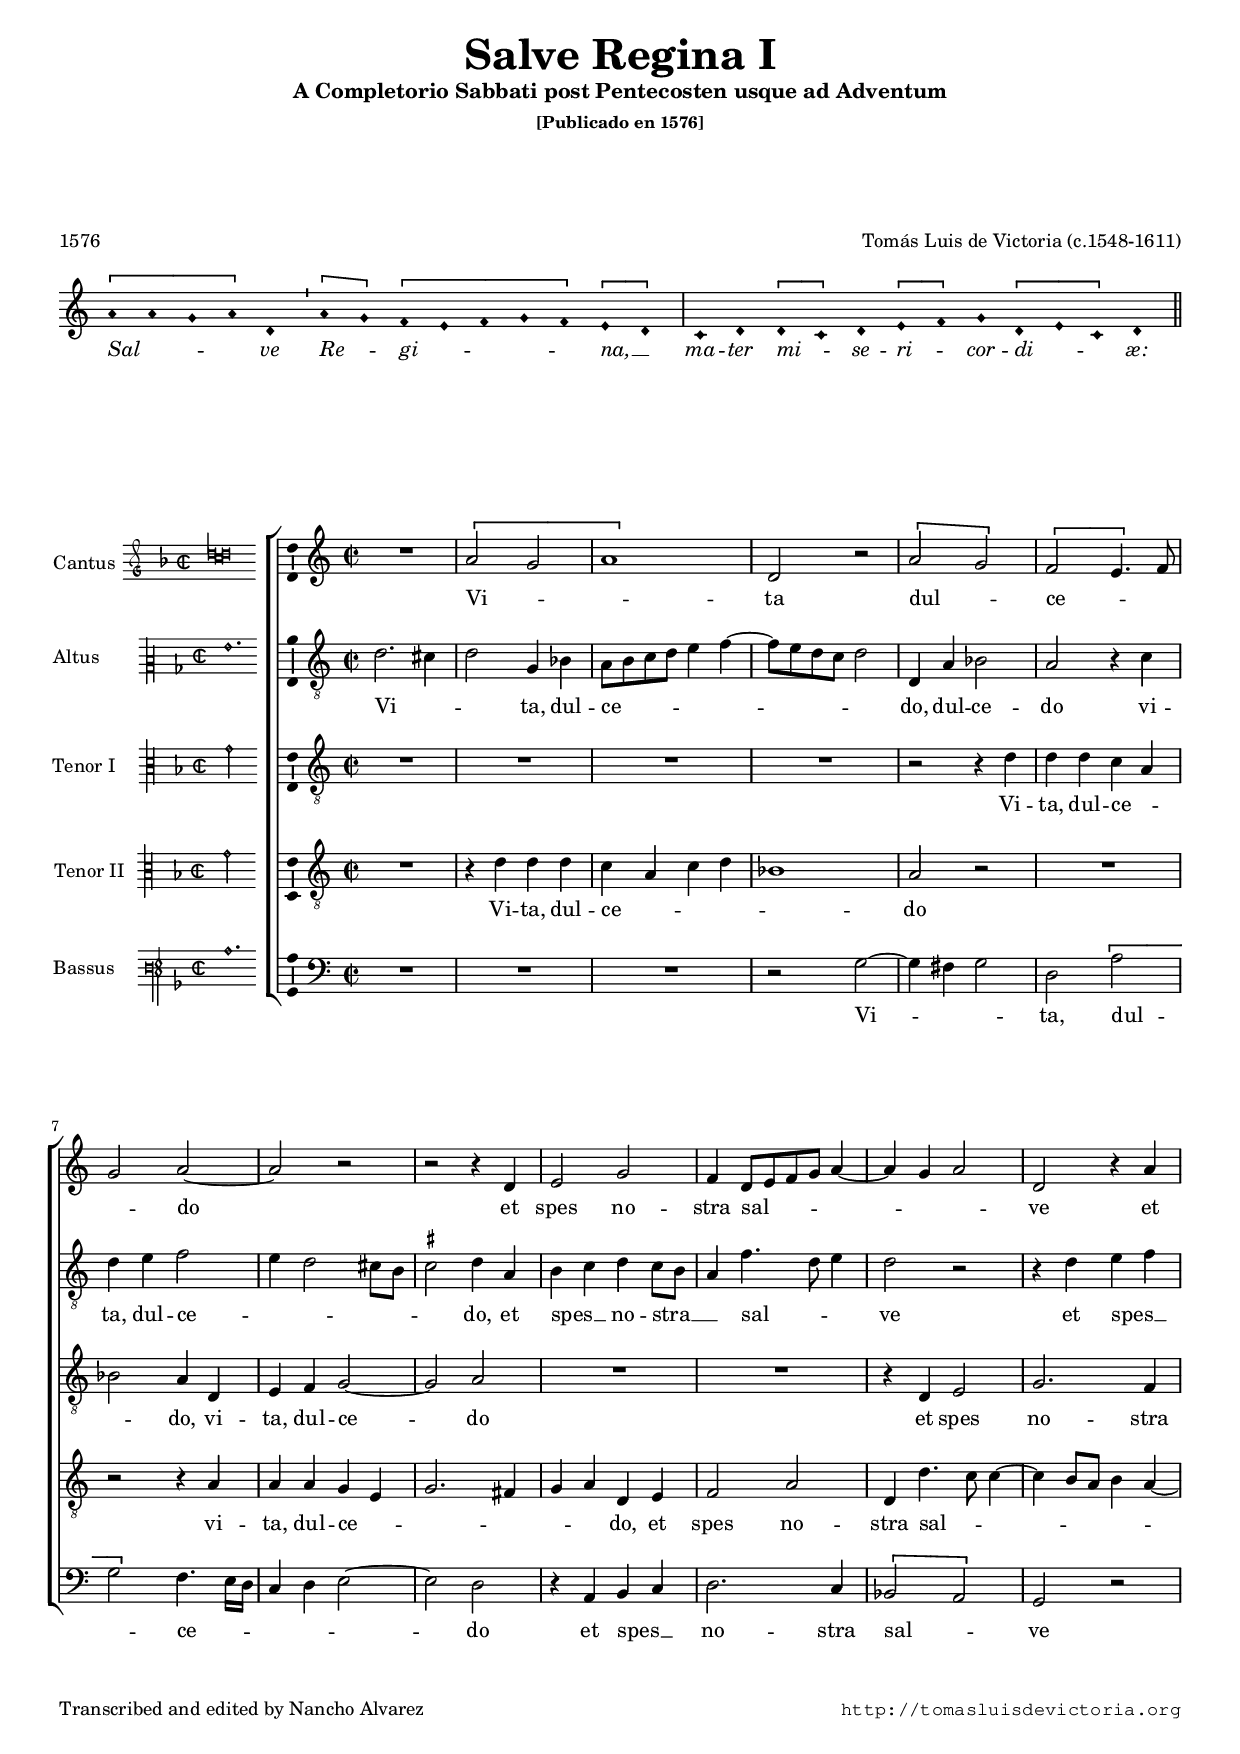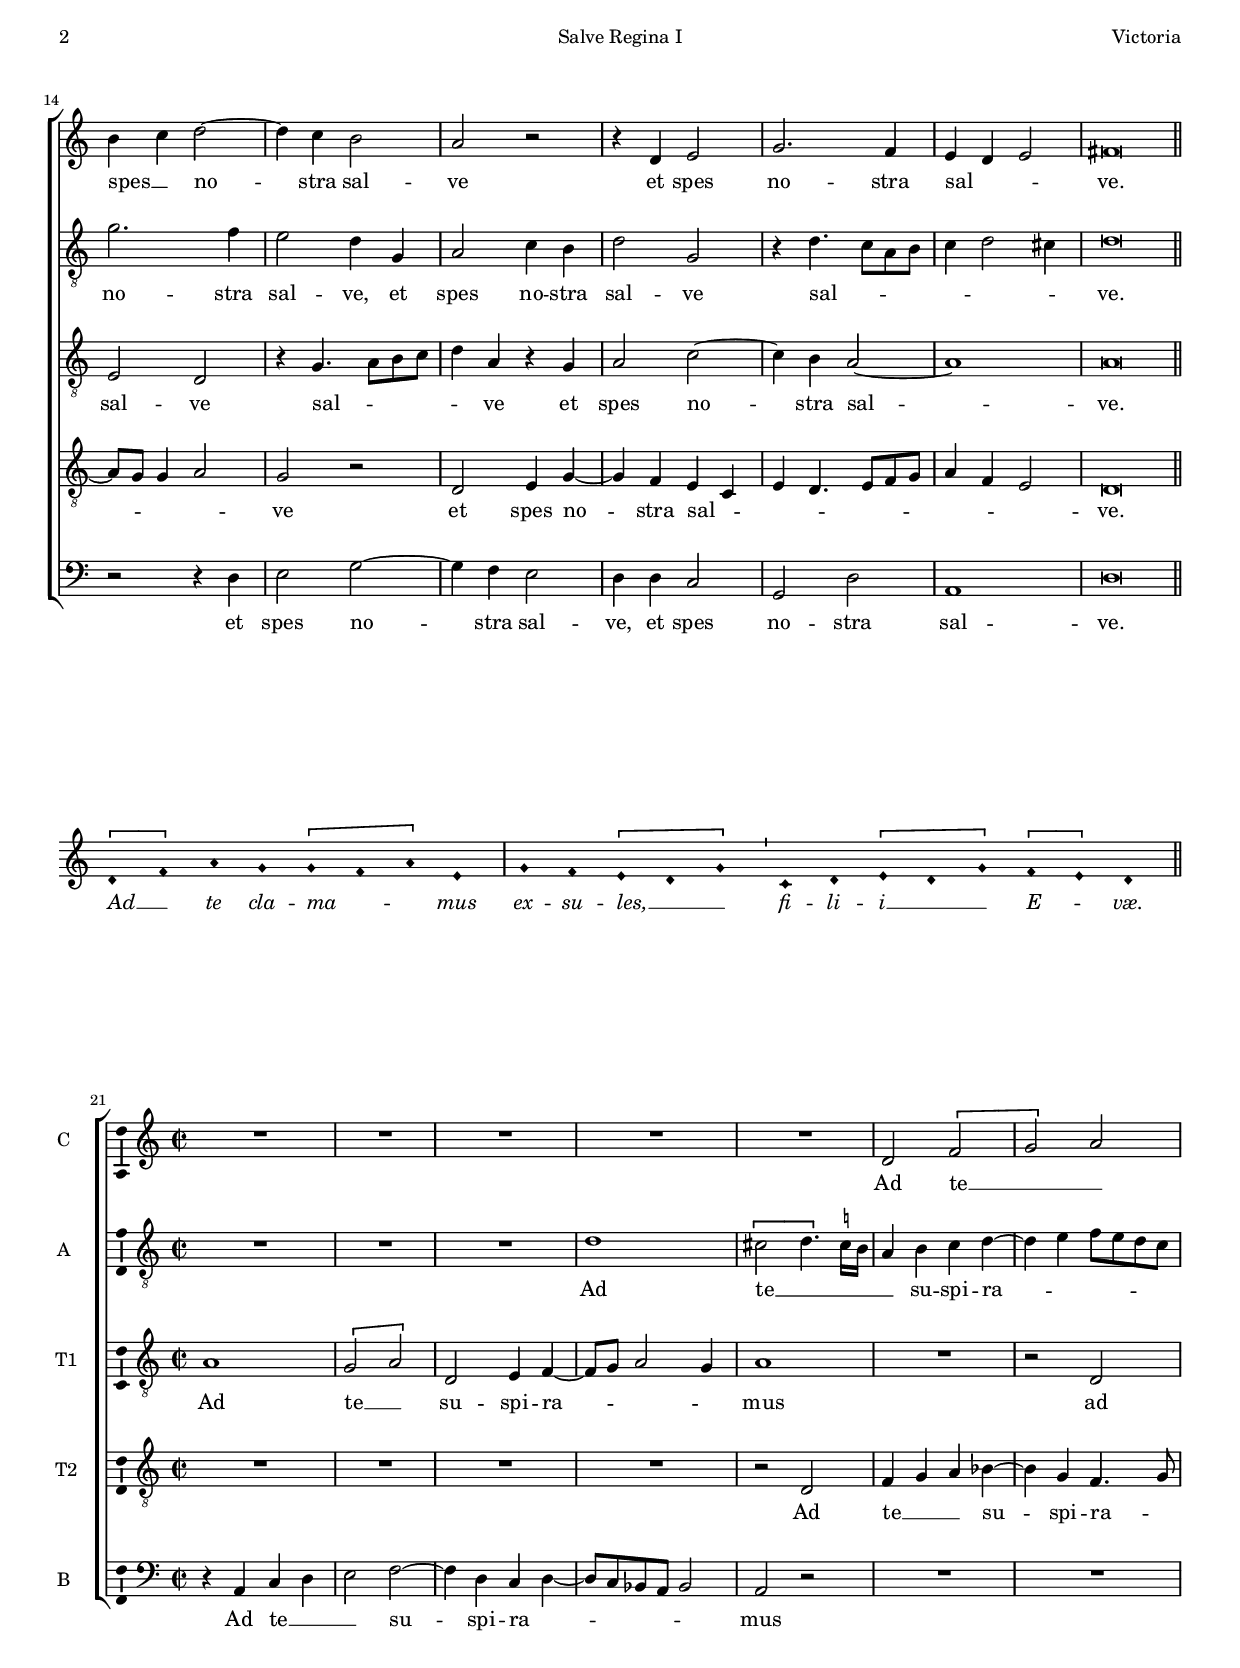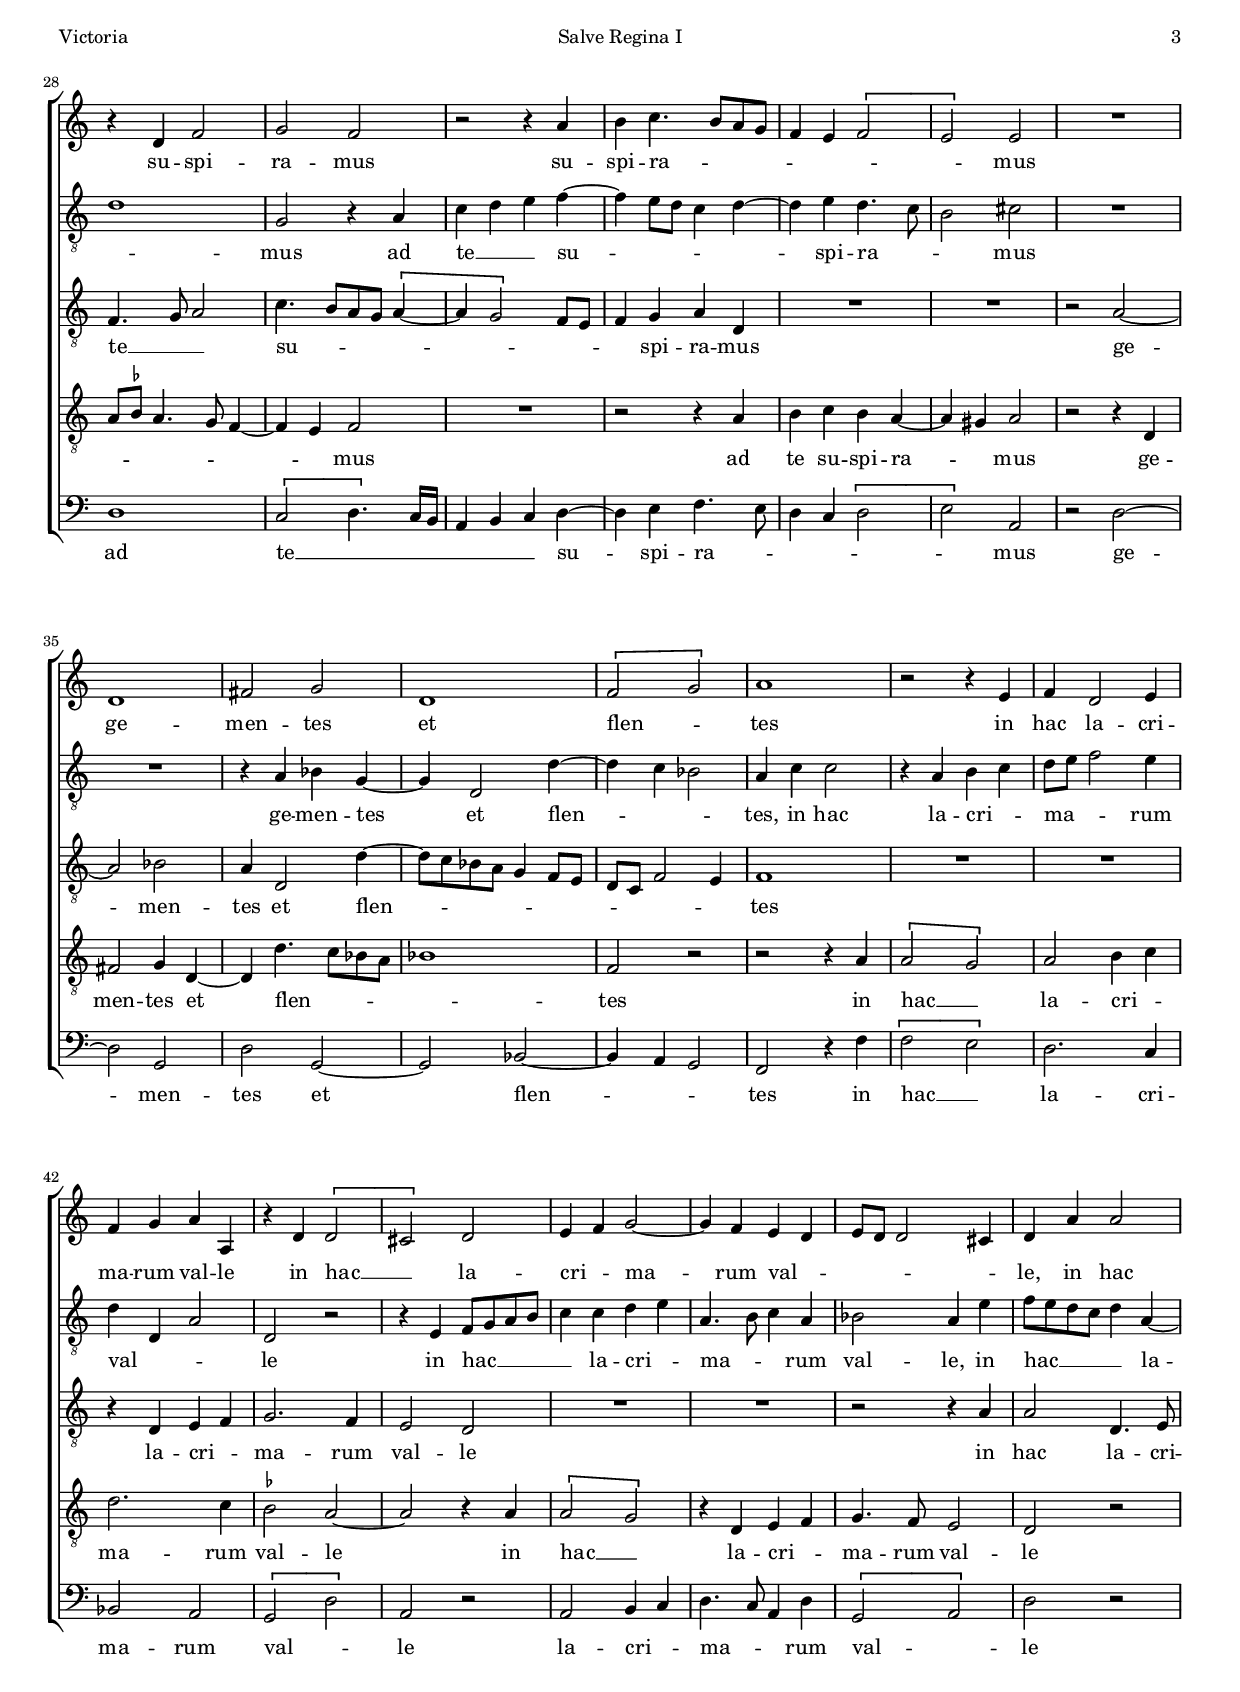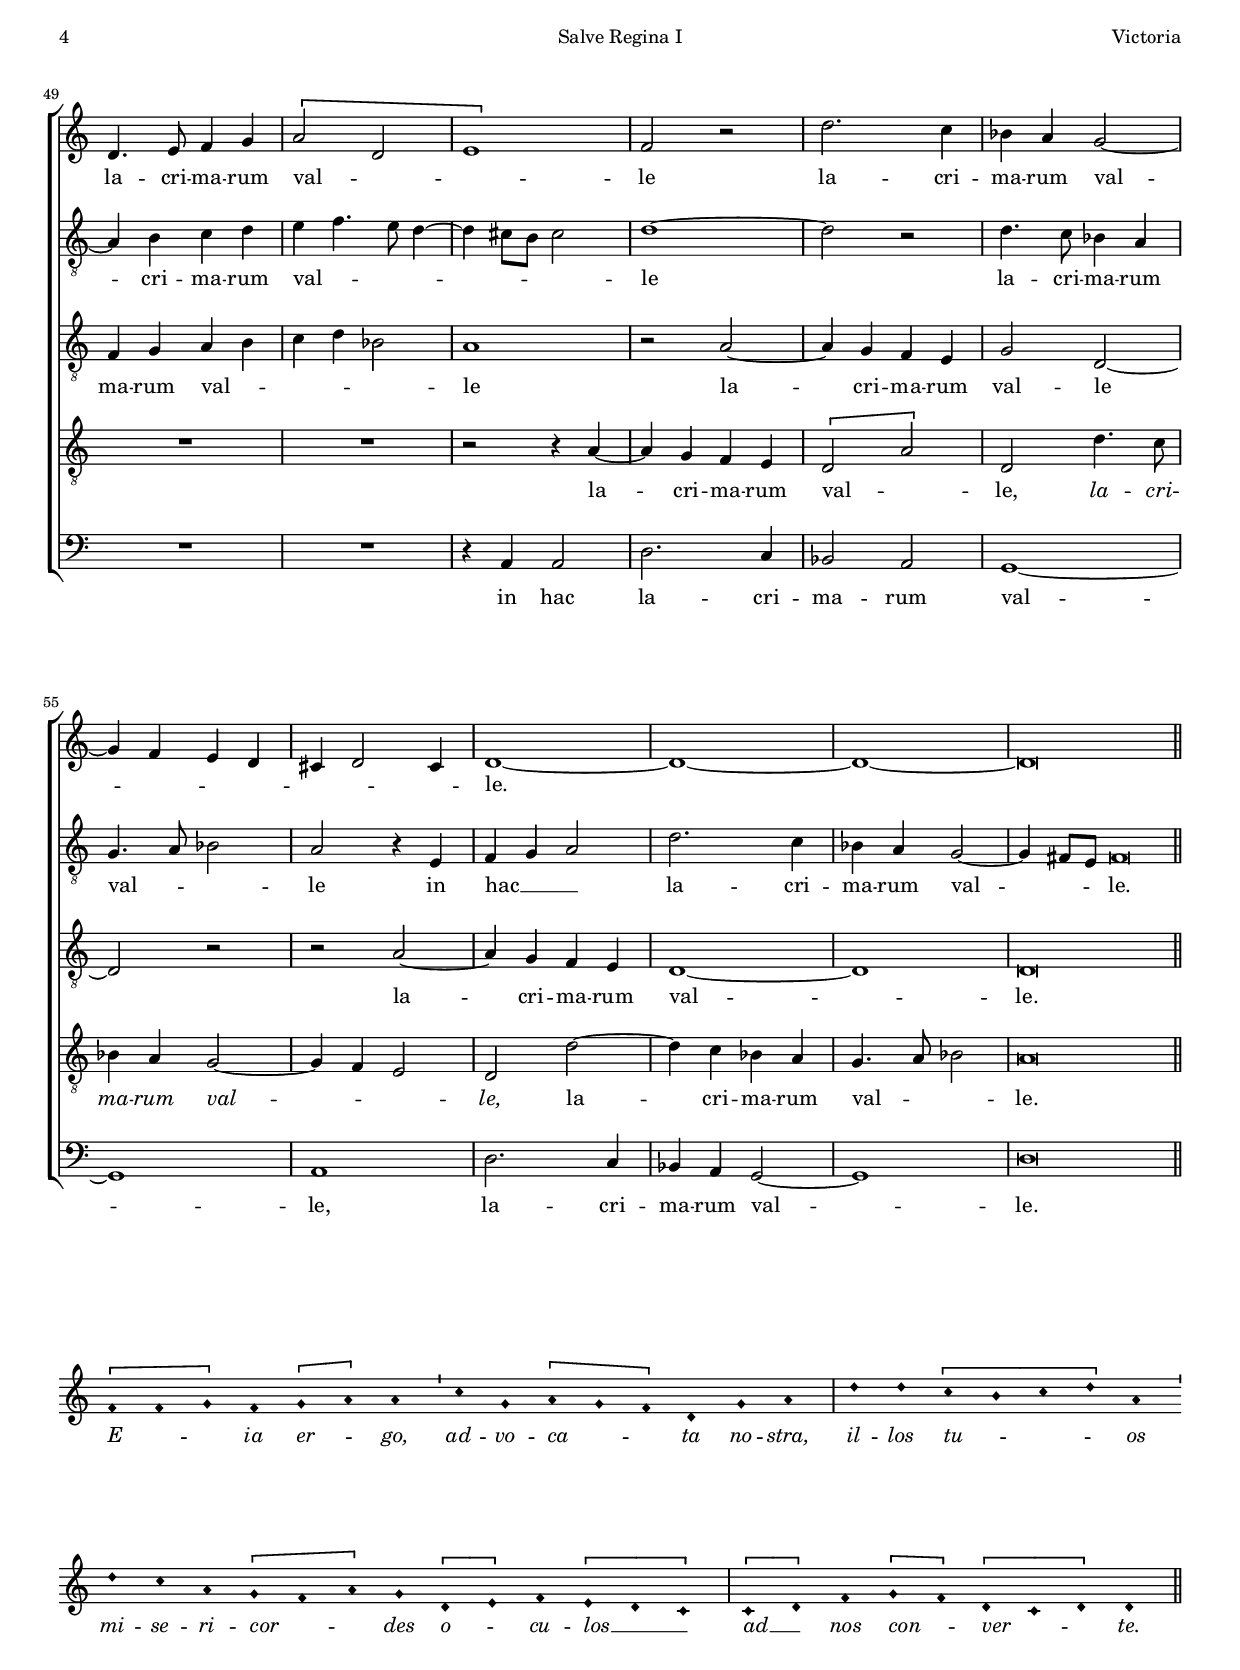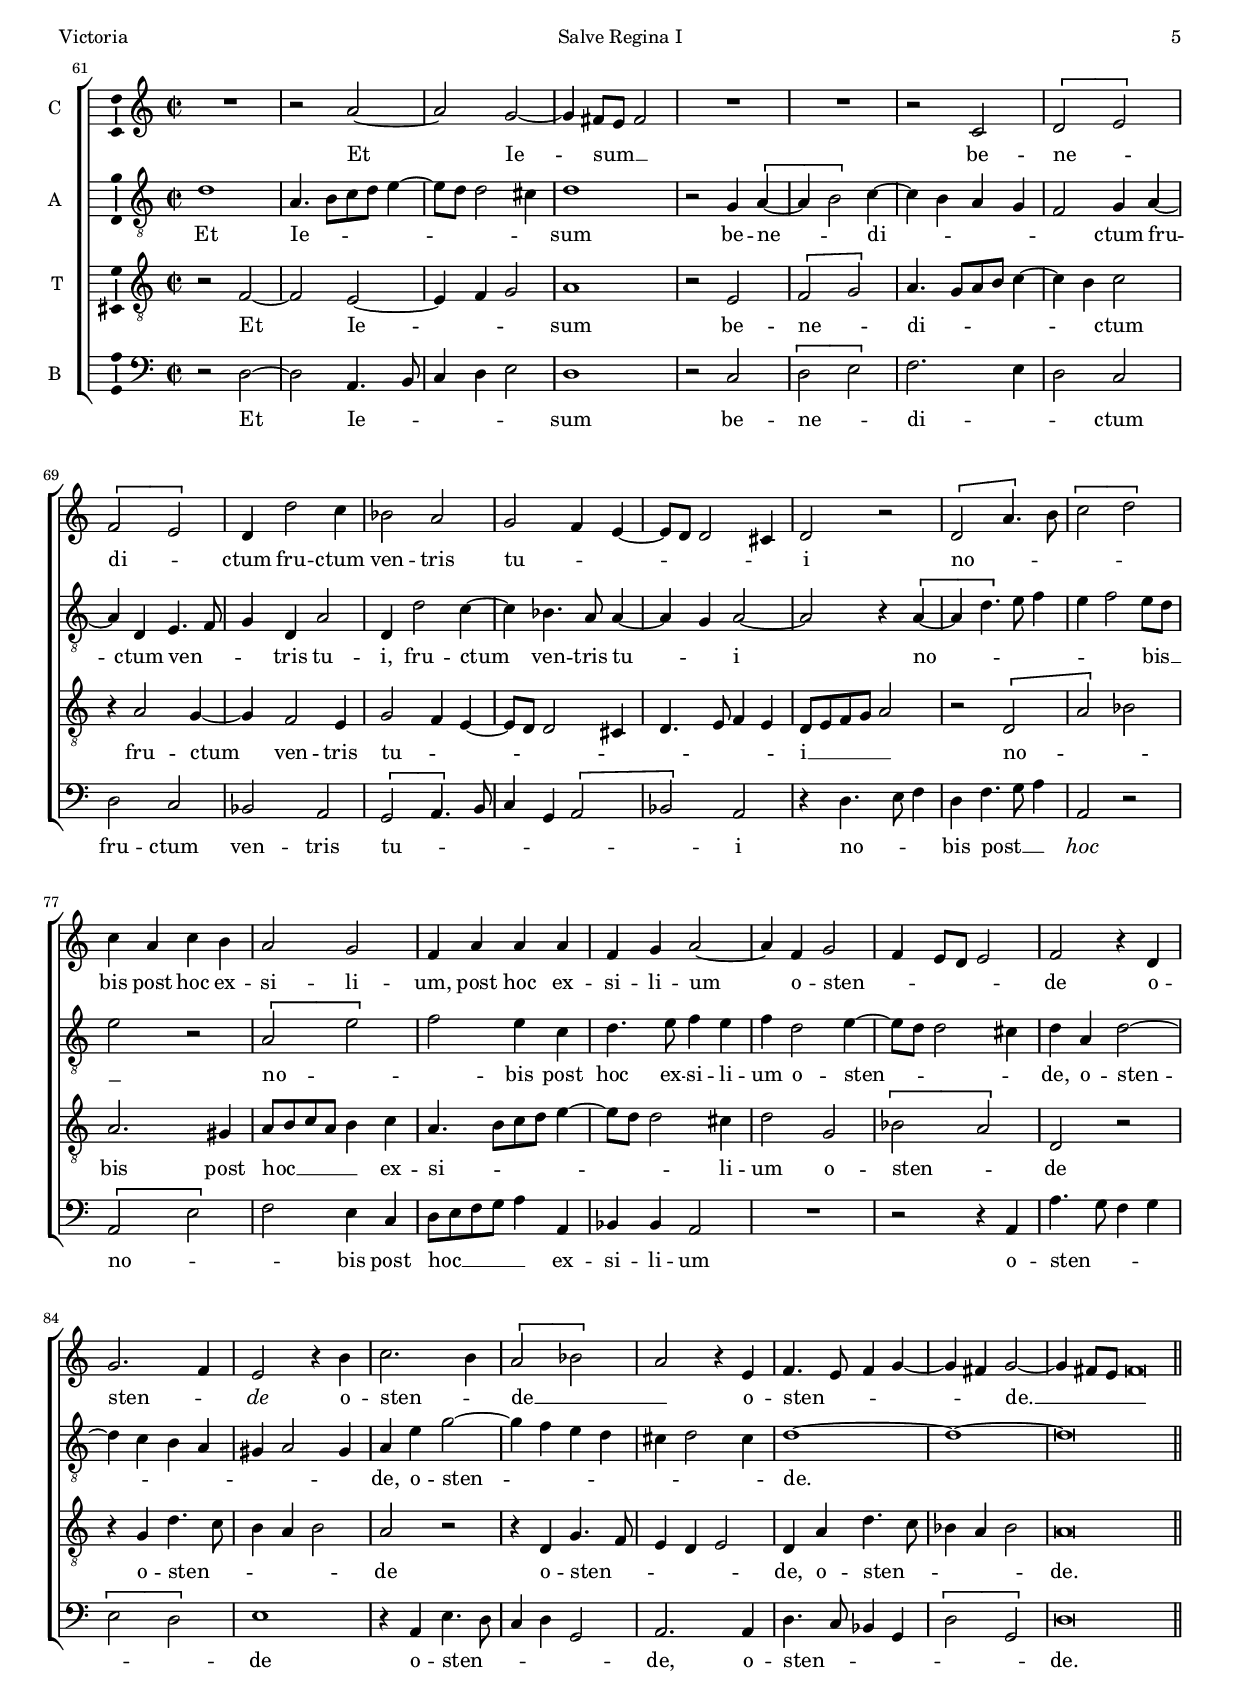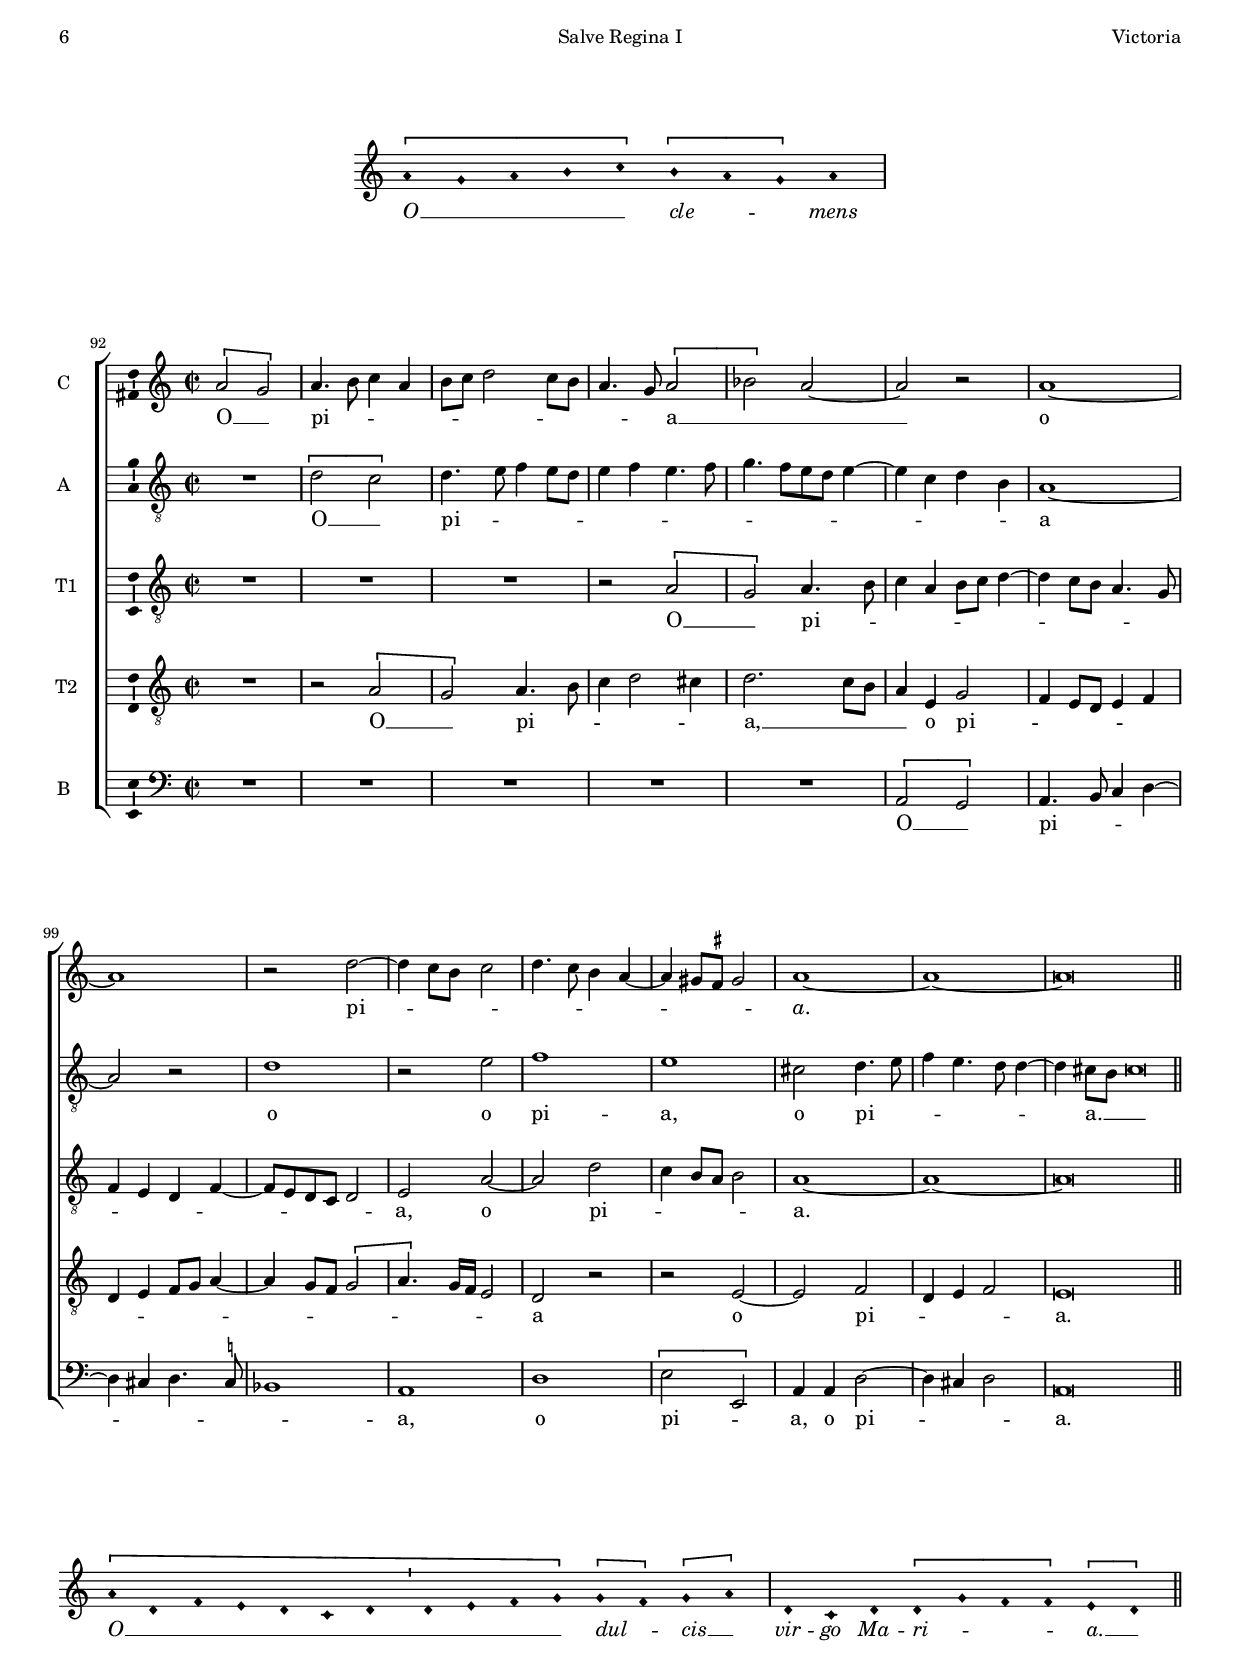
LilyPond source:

\version "2.18.0"

#(set-default-paper-size "a4")
#(set-global-staff-size 16.3)
#(ly:set-option 'point-and-click #f)
%mobile -s15.0 -i3.2 -ball

italicas=\override LyricText.font-shape = #'italic
rectas=\override LyricText.font-shape = #'upright
ss=\once \set suggestAccidentals = ##t
incipitwidth = 20
mtempo={\tempo 4 = 100}
mtempob={\tempo 4 = 50}

htitle="Salve Regina I"
hcomposer="Victoria"

\header {
	title=\markup{\fontsize #3 "Salve Regina I"}
	subtitle="A Completorio Sabbati post Pentecosten usque ad Adventum"
	subsubtitle=\markup{\column{"[Publicado en 1576]" " " " " " " " "  }}
	composer="Tomás Luis de Victoria (c.1548-1611)"
        pdfauthor=\composer
	%opus="(-)"
	poet=\markup{"1576"}
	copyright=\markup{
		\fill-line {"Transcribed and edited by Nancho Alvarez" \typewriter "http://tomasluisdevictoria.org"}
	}
%	tagline=""
}

% los gregorianos son editoriales, no aparecen en 1576
% los he tomado del liber usualis

\score {\transpose c c {
<<
         \new Voice = "canto" {
                 \override Staff.TimeSignature.stencil = #'()
                 \override Stem.transparent = ##t
                 \set Score.timing = ##f
                 \override NoteHead.style = #'neomensural         
                 \clef "G" 
                 \key a \minor
                 %s4*0^\markup{"Plain chant taken from" \italic "liber usualis"}
                        \[a'4 a' g' a'\] d' \bar "'" % a' a' g' a' d'
                        \[a' g'\] \[f' e' f' g' f'\] \[e' d'\] \bar "|"
                        c' d' \[d' c'\] d' \[e' f'\] g' \[d' e' c'\] d' \bar "||"
         }
         \new Lyrics \lyricsto "canto"{ 
           
           \italicas Sal -- _ _ _ ve 
           Re -- _ gi -- _ _ _ _ na, __ _ ma -- ter mi -- _ se -- ri -- _ cor -- di -- _ _ æ: 
         }
>>
        }%transpose

\layout {
        \override LigatureBracket.padding = #1
        %line-width=11.8\cm 
        indent=0\cm
        ragged-right = ##f
}
}

%tablet \pageBreak


global={\key c \major \time 2/2  \skip 1*20 \bar "||"
}

cantus={
	R1*4/4 |
	\[a'2 g' |
	a'1\] |
	d'2 r |
%5
	\[a' g'\] |
	\[f' e'4.\] f'8 |
	g'2 a' ~ |
	a' r |
	r r4 d' |
%10
	e'2 g' |
	f'4  d'8[ e' f' g'] a'4 ~ |
	a' g' a'2 |
	d' r4 a' |
	b' c'' d''2 ~ |
%15
	d''4 c'' b'2 |
	a' r |
	r4 d' e'2 |
	g'2. f'4 |
	e' d' e'2 |
%20
	fis'\breve*1/2 | 
}


altus={
	d'2. cis'4 |
	d'2 g4 bes |
	a8 b c' d' e'4 f' ~ |
	f'8 e' d' c' d'2 |
%5
	d4 a bes2 |
	a r4 c' |
	d' e' f'2 |
	e'4 d'2 cis'8 b |
	\ss cis'2 d'4 a |
%10
	b c' d' c'8 b |
	a4 f'4. d'8 e'4 |
	d'2 r |
	r4 d' e' f' |
	g'2. f'4 |
%15
	e'2 d'4 g |
	a2 c'4 b |
	d'2 g |
	r4 d'4. c'8 a b |
	c'4 d'2 cis'4 |
%20
	d'\breve*1/2 |
}

 
tenor={
	R1*4/4 |
	R1*4/4 |
	R1*4/4 |
	R1*4/4 |
%5
	r2 r4 d' |
	d' d' c' a |
	bes2 a4 d |
	e f g2 ~ |
	g a |
%10
	R1*4/4 |
	R1*4/4 |
	r4 d e2 |
	g2. f4 |
	e2 d |
%15
	r4 g4. a8 b c' |
	d'4 a r g |
	a2 c' ~ |
	c'4 b a2 ~ |
	a1 |
%20
	a\breve*1/2 |
}

 
tenordos={
	R1*4/4 |
	r4 d' d' d' |
	c' a c' d' |
	bes1 |
%5
	a2 r |
	R1*4/4 |
	r2 r4 a |
	a a g e |
	g2. fis4 |
%10
	g a d e |
	f2 a |
	d4 d'4. c'8 c'4 ~ |
	c' b8 a b4 a ~ |
	a8 g g4 a2 |
%15
	g r |
	d e4 g ~ |
	g f e c |
	e d4. e8 f g |
	a4 f e2 |
%20
	d\breve*1/2 |
}


bassus={
	R1*4/4 |
	R1*4/4 |
	R1*4/4 |
	r2 g ~ |
%5
	g4 fis g2 |
	d \[a |
	g\] f4. e16 d |
	c4 d e2 ~ |
	e d |
%10
	r4 a, b, c |
	d2. c4 |
	\[bes,2 a,\] |
	g, r |
	r r4 d |
%15
	e2 g ~ |
	g4 f e2 |
	d4 d c2 |
	g, d |
	a,1 |
%20
	d\breve*1/2 |
}


textocantus=\lyricmode{
Vi -- _ _ ta
dul -- _ ce -- _ _ _ do _
et spes no -- stra
sal -- _ _ _ _ _ _ _ ve
et spes __ _ no -- _ stra
sal -- ve
et spes no -- stra
sal -- _ _ ve.
}

textoaltus=\lyricmode{
Vi -- _ _ ta,
dul -- ce -- _ _ _ _ _ _ _ _ _ _ do,
dul -- ce -- do
vi -- ta,
dul -- ce -- _ _ _ _ _ do,
et spes __ _ no -- stra __ _ _ 
sal -- _ _ ve
et spes __ _ no -- stra
sal -- ve,
et spes no -- stra
sal -- ve
sal -- _ _ _ _ _ _ ve.
}


textotenor=\lyricmode{
Vi -- ta,
dul -- ce -- _ _ do,
vi -- ta,
dul -- ce -- _ do
et spes no -- stra
sal -- ve
sal -- _ _ _ _ ve
et spes no -- _ stra
sal -- _ ve.
}

textotenordos=\lyricmode{
Vi -- ta,
dul -- ce -- _ _ _ _ do
vi -- ta,
dul -- ce -- _ _ _ _ _ do,
et spes no -- stra
sal -- _ _ _ _ _ _ _ _ _ _ _ ve
et spes no -- _ stra
sal -- _ _ _ _ _ _ _ _ _ ve.
}

textobassus=\lyricmode{
Vi -- _ _ _ ta,
dul -- _ ce -- _ _ _ _ _ _ do
et spes __ _ no -- stra
sal -- _ ve
et spes no -- _ stra
sal -- ve,
et spes no -- stra
sal -- ve.
}

incipitcantus=\markup{
	\score{
		{ 
		\set Staff.instrumentName="Cantus "
		\override NoteHead.style = #'neomensural
		\override Staff.TimeSignature.style = #'neomensural
		\cadenzaOn 
		\clef "petrucci-g"
		\key f \major
		\time 2/2
                \[d''1*1/4 c'' d''\breve*1/4 \]
		} 

\layout {
       \context {\Voice
               \remove Ligature_bracket_engraver
               \consists Mensural_ligature_engraver
       }
       line-width=\incipitwidth
       indent = 0
}	}
}

incipitaltus=\markup{
	\score{
		{ 
		\set Staff.instrumentName="Altus       "
		\override NoteHead.style = #'neomensural 
		\override Staff.TimeSignature.style = #'neomensural
		\cadenzaOn 
		\clef "petrucci-c2"
		\key f \major
		\time 2/2
                g'1.*4/3
		} 
	\layout { line-width=\incipitwidth indent = 0 }
	}
}


incipittenor=\markup{
	\score{
		{ 
		\set Staff.instrumentName="Tenor I    "
		\override NoteHead.style = #'neomensural 
		\override Staff.TimeSignature.style = #'neomensural
		\cadenzaOn 
		\clef "petrucci-c3"
		\key f \major
		\time 2/2
                g'2*4
		} 
	\layout { line-width=\incipitwidth indent=0 }
	}
}

incipittenordos=\markup{
	\score{
		{ 
		\set Staff.instrumentName="Tenor II  "
		\override NoteHead.style = #'neomensural 
		\override Staff.TimeSignature.style = #'neomensural
		\cadenzaOn 
		\clef "petrucci-c3"
		\key f \major
		\time 2/2
                g'2*4
		} 
	\layout { line-width=\incipitwidth indent=0 }
	}
}

incipitbassus=\markup{
	\score{
		{ 
		\set Staff.instrumentName="Bassus    "
		\override NoteHead.style = #'neomensural
		\override Staff.TimeSignature.style = #'neomensural
		\cadenzaOn 
		\clef "petrucci-f3"
		\key f \major
		\time 2/2
                c'1.*4/3
		} 
	\layout { line-width=\incipitwidth indent = 0 }
	}
}

%\layout {
%       \context {\Voice
%               \remove Ligature_bracket_engraver
%               \consists Mensural_ligature_engraver
%       }
%       line-width=\incipitwidth
%       indent = 0
%}

\score {\transpose c' c'{
\new ChoirStaff<<

	\new Staff <<\global
	\new Voice="v1" {
		\set Staff.instrumentName=\incipitcantus
		\clef "treble"
		\cantus }
	\new Lyrics \lyricsto "v1" {\textocantus }
	>>

	\new Staff <<\global
	\new Voice="v2" {
		\set Staff.instrumentName=\incipitaltus
		\clef "G_8"
		\altus }
	\new Lyrics \lyricsto "v2" {\textoaltus }
	>>
	
	\new Staff <<\global
	\new Voice="v3" {
		\set Staff.instrumentName=\incipittenor
		\clef "G_8"
		\tenor }
	\new Lyrics \lyricsto "v3" {\textotenor }
	>>

	\new Staff <<\global
	\new Voice="v5" {
		\set Staff.instrumentName=\incipittenordos
		\clef "G_8"
		\tenordos }
	\new Lyrics \lyricsto "v5" {\textotenordos }
	>>

	\new Staff <<\global
	\new Voice="v4" {
		\set Staff.instrumentName=\incipitbassus
		\clef "bass"
		\bassus }
	\new Lyrics \lyricsto "v4" {\textobassus }
	>>
	
>>

	} % transpose

\layout{ 
	\context {\Lyrics 
		\override VerticalAxisGroup.staff-affinity = #UP
		\override VerticalAxisGroup.nonstaff-relatedstaff-spacing =
			#'((basic-distance . 0) (minimum-distance . 0) (padding . 1))
		\override LyricText.font-size = #1.2
		\override LyricHyphen.minimum-distance = #0.5
	}
	\context {\Score 
		tempoHideNote = ##t
		\override BarNumber.padding = #2 
	}
	\context {\Voice 
		melismaBusyProperties = #'()
		%autoBeaming = ##f
	}
	\context {\Staff 
                %\RemoveEmptyStaves
                %\override VerticalAxisGroup.remove-first = ##t
		\override VerticalAxisGroup.staff-staff-spacing =
			#'((basic-distance . 11) (minimum-distance . 0) (padding . 1))
		\consists Ambitus_engraver 
		\override LigatureBracket.padding = #1
	}
}

%\midi { \mtempo }

}


%tablet \pageBreak
\markup{\null \vspace #1 } %notablet


\score {\transpose c c {
<<
         \new Voice = "canto" {
                 \override Staff.TimeSignature.stencil = #'()
                 \override Stem.transparent = ##t
                 \set Score.timing = ##f
                 \override NoteHead.style = #'neomensural         
                 \clef "G" 
                 \key a \minor
                        \[d'4 f'\] a' g' \[g' f' a'\] e' \bar "|"
                        g' f' \[e' d' g'\] \bar "'"
                        c' d' \[e' d' g'\] \[f' e'\] d' \bar "||"
         }
         \new Lyrics \lyricsto "canto"{
           \italicas Ad __ _ te cla -- ma -- _ _ mus 
           ex -- su -- les, __ _ _ 
           fi -- li -- i __ _ _ E -- _ væ. % Hevae
         }
>>
        }%transpose

\layout {
        \override LigatureBracket.padding = #1
        %line-width=11.8\cm 
        indent=0\cm
        ragged-right = ##f
}
}

%tablet \pageBreak

\markup{\null \vspace #1 } %notablet




global={\key c \major \time 2/2 	\set Score.currentBarNumber = #21 \bar ""
					\skip 1*40 \bar "||"
}

cantus={
	R1*4/4 |
	R1*4/4 |
	R1*4/4 |
	R1*4/4 |
%25
	R1*4/4 |
	d'2 \[f' |
	g'\] a' |
	r4 d' f'2 |
	g' f' |
%30
	r r4 a' |
	b' c''4. b'8 a' g' |
	f'4 e' \[f'2 |
	e'\] e' |
	R1*4/4 |
%35
	d'1 |
	fis'2 g' |
	d'1 |
	\[f'2 g'\] |
	a'1 |
%40
	r2 r4 e' |
	f' d'2 e'4 |
	f' g' a' a |
	r d' \[d'2 |
	cis'\] d' |
%45
	e'4 f' g'2 ~ |
	g'4 f' e' d' |
	e'8 d' d'2 cis'4 |
	d' a' a'2 |
	d'4. e'8 f'4 g' |
%50
	\[a'2 d' |
	e'1\] |
	f'2 r |
	d''2. c''4 |
	bes' a' g'2 ~ |
%55
	g'4 f' e' d' |
	cis' d'2 cis'4 |
	d'1 ~ |
	d' ~ |
	d' ~ |
%60
	d'\breve*1/2 |
}

altus={
	R1*4/4 |
	R1*4/4 |
	R1*4/4 |
	d'1 |
%25
	\[cis'2 d'4.\] \ss c'16 b |
	a4 b c' d' ~ |
	d' e' f'8 e' d' c' |
	d'1 |
	g2 r4 a |
%30
	c' d' e' f' ~ |
	f' e'8 d' c'4 d' ~ |
	d' e' d'4. c'8 |
	b2 cis' |
	R1*4/4 |
%35
	R1*4/4 |
	r4 a bes g ~ |
	g d2 d'4 ~ |
	d' c' bes2 |
	a4 c' c'2 |
%40
	r4 a b c' |
	d'8 e' f'2 e'4 |
	d' d a2 |
	d r |
	r4 e f8 g a b |
%45
	c'4 c' d' e' |
	a4. b8 c'4 a |
	bes2 a4 e' |
	f'8 e' d' c' d'4 a ~ |
	a b c' d' |
%50
	e' f'4. e'8 d'4 ~ |
	d' cis'8 b cis'2 |
	d'1 ~ |
	d'2 r |
	d'4. c'8 bes4 a |
%55
	g4. a8 bes2 |
	a r4 e |
	f g a2 |
	d'2. c'4 |
	bes a g2 ~ |
%60
	g4 fis8 e fis\breve*1/4 |
}

 
tenor={
	a1 |
	\[g2 a\] |
	d e4 f ~ |
	f8 g a2 g4 |
%25
	a1 |
	R1*4/4 |
	r2 d |
	f4. g8 a2 |
	c'4.  b8[ a g] \[a4 ~ |
%30
	a g2\] f8 e |
	f4 g a d |
	R1*4/4 |
	R1*4/4 |
	r2 a ~ |
%35
	a bes |
	a4 d2 d'4 ~ |
	d'8 c' bes a g4 f8 e |
	d c f2 e4 |
	f1 |
%40
	R1*4/4 |
	R1*4/4 |
	r4 d e f |
	g2. f4 |
	e2 d |
%45
	R1*4/4 |
	R1*4/4 |
	r2 r4 a |
	a2 d4. e8 |
	f4 g a b |
%50
	c' d' bes2 |
	a1 |
	r2 a ~ |
	a4 g f e |
	g2 d ~ |
%55
	d r |
	r a ~ |
	a4 g f e |
	d1 ~ |
	d |
%60
	d\breve*1/2 |
}

 
tenordos={
	R1*4/4 |
	R1*4/4 |
	R1*4/4 |
	R1*4/4 |
%25
	r2 d |
	f4 g a bes ~ |
	bes g f4. g8 |
	a \ss bes a4. g8 f4 ~ |
	f e f2 |
%30
	R1*4/4 |
	r2 r4 a |
	b c' b a ~ |
	a gis a2 |
	r r4 d |
%35
	fis2 g4 d ~ |
	d d'4. c'8 bes a |
	bes1 |
	f2 r |
	r r4 a |
%40
	\[a2 g\] |
	a b4 c' |
	d'2. c'4 |
	\ss bes2 a ~ |
	a r4 a |
%45
	\[a2 g\] |
	r4 d e f |
	g4. f8 e2 |
	d r |
	R1*4/4 |
%50
	R1*4/4 |
	r2 r4 a ~ |
	a g f e |
	\[d2 a\] |
	d d'4. c'8 |
%55
	bes4 a g2 ~ |
	g4 f e2 |
	d d' ~ |
	d'4 c' bes a |
	g4. a8 bes2 |
%60
	a\breve*1/2 |
}


bassus={
	r4 a, c d |
	e2 f ~ |
	f4 d c d ~ |
	d8 c bes, a, bes,2 |
%25
	a, r |
	R1*4/4 |
	R1*4/4 |
	d1 |
	\[c2 d4.\] c16 b, |
%30
	a,4 b, c d ~ |
	d e f4. e8 |
	d4 c \[d2 |
	e\] a, |
	r d ~ |
%35
	d g, |
	d g, ~ |
	g, bes, ~ |
	bes,4 a, g,2 |
	f, r4 f |
%40
	\[f2 e\] |
	d2. c4 |
	bes,2 a, |
	\[g, d\] |
	a, r |
%45
	a, b,4 c |
	d4. c8 a,4 d |
	\[g,2 a,\] |
	d r |
	R1*4/4 |
%50
	R1*4/4 |
	r4 a, a,2 |
	d2. c4 |
	bes,2 a, |
	g,1 ~ |
%55
	g, |
	a, |
	d2. c4 |
	bes, a, g,2 ~ |
	g,1 |
%60
	d\breve*1/2 |
}


textocantus=\lyricmode{
Ad te __ _ _ 
su -- spi -- ra -- mus
su -- spi -- ra -- _ _ _ _ _ _ _ mus
ge -- men -- tes et flen -- _ tes
in hac la -- cri -- ma -- rum
val -- le
in hac __ _ 
la -- cri -- _ ma -- _ rum
val -- _ _ _ _ _ le,
in hac la -- cri -- ma -- rum
val -- _ _ le
la -- cri -- ma -- rum
val -- _ _ _ _ _ _ _ le. _ _ _ 
}

textoaltus=\lyricmode{
Ad te __ _ _ _ _ su -- spi -- ra -- _ _ _ _ _ _ _ mus
ad te __ _ _ su -- _ _ _ _ _ _ spi -- ra -- _ _ mus
ge -- men -- tes _ et flen -- _ _ _ tes, in hac
la -- cri -- _ ma -- _ _ rum
val -- _ _ le
in hac __ _ _ _ _ la -- cri -- _ ma -- _ _ rum
val -- le,
in hac __ _ _ _ _ la -- _ cri -- ma -- rum
val -- _ _ _ _ _ _ _ le _
la -- cri -- ma -- rum
val -- _ _ le
in hac __ _ _ la -- cri -- ma -- rum
val -- _ _ _ le.
}

textotenor=\lyricmode{
Ad te __ _ su -- spi -- ra -- _ _ _ _ mus
ad te __ _ _ su -- _ _ _ _ _ _ _ _ _ spi -- ra -- mus
ge -- _ men -- tes et flen -- _ _ _ _ _ _ _ _ _ _ _ tes
la -- cri -- _ ma -- rum
val -- le
in hac la -- cri -- ma -- rum
val -- _ _ _ _ le
la -- _ cri -- ma -- rum
val -- le _
la -- _ cri -- ma -- rum
val -- _ le.
}

textotenordos=\lyricmode{
Ad te __ _ _ su -- _ spi -- ra -- _ _ _ _ _ _ _ _ mus
ad te su -- spi -- ra -- _ _ mus
ge -- men -- tes et _ flen -- _ _ _ _ tes
in hac __ _ la -- cri -- _ ma -- rum
val -- le _
in hac __ _ 
la -- cri -- _ ma -- rum
val -- le
la -- _ cri -- ma -- rum
val -- _ le,
\italicas la -- cri -- ma -- rum
val -- _ _ _ le, \rectas
la -- _ cri -- ma -- rum
val -- _ _ le.
}

textobassus=\lyricmode{
Ad te __ _ _ su -- _ spi -- ra -- _ _ _ _ _ _ mus
ad te __ _ _ _ _ _ _ su -- _ spi -- ra -- _ _ _ _ _ mus
ge -- _ men -- tes
et _ flen -- _ _ _ tes
in hac __ _ la -- cri -- ma -- rum
val -- _ le
la -- cri -- _ ma -- _ _ rum
val -- _ le
in hac la -- cri -- ma -- rum
val -- _ le,
la -- cri -- ma -- rum
val -- _ le.
}





\score {\transpose c' c'{
\new ChoirStaff<<

	\new Staff <<\global
	\new Voice="v1" {
		\set Staff.instrumentName="C  "
		\clef "treble"
		\cantus }
	\new Lyrics \lyricsto "v1" {\textocantus }
	>>

	\new Staff <<\global
	\new Voice="v2" {
		\set Staff.instrumentName="A  "
		\clef "G_8"
		\altus }
	\new Lyrics \lyricsto "v2" {\textoaltus }
	>>
	
	\new Staff <<\global
	\new Voice="v3" {
		\set Staff.instrumentName="T1 "
		\clef "G_8"
		\tenor }
	\new Lyrics \lyricsto "v3" {\textotenor }
	>>

	\new Staff <<\global
	\new Voice="v5" {
		\set Staff.instrumentName="T2 "
		\clef "G_8"
		\tenordos }
	\new Lyrics \lyricsto "v5" {\textotenordos }
	>>

	\new Staff <<\global
	\new Voice="v4" {
		\set Staff.instrumentName="B  "
		\clef "bass"
		\bassus }
	\new Lyrics \lyricsto "v4" {\textobassus }
	>>
	
>>

	} % transpose

\layout{ 
       indent = 0.8\cm
	\context {\Lyrics 
		\override VerticalAxisGroup.staff-affinity = #UP
		\override VerticalAxisGroup.nonstaff-relatedstaff-spacing =
			#'((basic-distance . 0) (minimum-distance . 0) (padding . 1))
		\override LyricText.font-size = #1.2
		\override LyricHyphen.minimum-distance = #0.5
	}
	\context {\Score 
		tempoHideNote = ##t
		\override BarNumber.padding = #2 
	}
	\context {\Voice 
		melismaBusyProperties = #'()
		%autoBeaming = ##f
	}
	\context {\Staff 
                %\RemoveEmptyStaves
                %\override VerticalAxisGroup.remove-first = ##t
		\override VerticalAxisGroup.staff-staff-spacing =
			#'((basic-distance . 11) (minimum-distance . 0) (padding . 1))
		\consists Ambitus_engraver 
		\override LigatureBracket.padding = #1
	}
}

%\midi { \mtempo }

}





%tablet \pageBreak

\markup{\null \vspace #1 } %notablet

\score {\transpose c c {
<<
         \new Voice = "canto" {
                 \override Staff.TimeSignature.stencil = #'()
                 \override Stem.transparent = ##t
                 \set Score.timing = ##f
                 \override NoteHead.style = #'neomensural         
                 \clef "G" 
                 \key a \minor
                        \[f'4 f' g'\] f' \[g' a'\]  a' \bar "'"
                        c'' g' \[a' g' f'\] d' g' a' \bar "|"
                        d'' d'' \[c'' b' c'' d''\] a' \bar "'" \break
                        d'' c'' a' \[g' f' a'\] g' \[d' e'\] f' \[e' d' c'\] \bar "|"
                        \[c' d'\] f' \[g' f'\] \[d' c' d'\] d' \bar "||"
         }
         \new Lyrics \lyricsto "canto"{ \italicas E -- _ _ ia er -- _ go,
         ad -- vo -- ca -- _ _ ta no -- stra,
         il -- los tu -- _ _ _ os mi -- se -- ri -- cor -- _ _ des 
         o -- _ cu -- los __ _ _ 
         ad __ _ nos con -- _ ver -- _ _ te.
         }
>>
        }%transpose

\layout {
        \override LigatureBracket.padding = #1
        %line-width=11.8\cm 
        indent=0\cm
        ragged-right = ##f
}
}

%tablet \pageBreak
\pageBreak %notablet



global={\key c \major \time 2/2  	\set Score.currentBarNumber = #61 \bar ""
					\skip 1*31 \bar "||"

}

cantus={
	R1*4/4 |
	r2 a' ~ |
	a' g' ~ |
	g'4 fis'8 e' fis'2 |
%65
	R1*4/4 |
	R1*4/4 |
	r2 c' |
	\[d' e'\] |
	\[f' e'\] |
%70
	d'4 d''2 c''4 |
	bes'2 a' |
	g' f'4 e' ~ |
	e'8 d' d'2 cis'4 |
	d'2 r |
%75
	\[d' a'4.\] b'8 |
	\[c''2 d''\] |
	c''4 a' c'' b' |
	a'2 g' |
	f'4 a' a' a' |
%80
	f' g' a'2 ~ |
	a'4 f' g'2 |
	f'4 e'8 d' e'2 |
	f' r4 d' |
	g'2. f'4 |
%85
	e'2 r4 b' |
	c''2. b'4 |
	\[a'2 bes'\] |
	a' r4 e' |
	f'4. e'8 f'4 g' ~ |
%90
	g' fis' g'2 ~ |
	g'4 fis'8 e' \mtempob fis'\breve*1/4 |
}


altus={
	d'1 |
	a4.  b8[ c' d'] e'4 ~ |
	e'8 d' d'2 cis'4 |
	d'1 |
%65
	r2 g4 \[a ~ |
	a b2\] c'4 ~ |
	c' b a g |
	f2 g4 a ~ |
	a d e4. f8 |
%70
	g4 d a2 |
	d4 d'2 c'4 ~ |
	c' bes4. a8 a4 ~ |
	a g a2 ~ |
	a r4 \[a ~ |
%75
	a d'4.\] e'8 f'4 |
	e' f'2 e'8 d' |
	e'2 r |
	\[a e'\] |
	f' e'4 c' |
%80
	d'4. e'8 f'4 e' |
	f' d'2 e'4 ~ |
	e'8 d' d'2 cis'4 |
	d' a d'2 ~ |
	d'4 c' b a |
%85
	gis a2 gis4 |
	a e' g'2 ~ |
	g'4 f' e' d' |
	cis' d'2 cis'4 |
	d'1 ~ |
%90
	d' ~ |
	d'\breve*1/2 
}


tenor={
	r2 f ~ |
	f e ~ |
	e4 f g2 |
	a1 |
%65
	r2 e |
	\[f g\] |
	a4.  g8[ a b] c'4 ~ |
	c' b c'2 |
	r4 a2 g4 ~ |
%70
	g f2 e4 |
	g2 f4 e ~ |
	e8 d d2 cis4 |
	d4. e8 f4 e |
	d8 e f g a2 |
%75
	r \[d |
	a\] bes |
	a2. gis4 |
	a8 b c' a b4 c' |
	a4.  b8[ c' d'] e'4 ~ |
%80
	e'8 d' d'2 cis'4 |
	d'2 g |
	\[bes a\] |
	d r |
	r4 g d'4. c'8 |
%85
	b4 a b2 |
	a r |
	r4 d g4. f8 |
	e4 d e2 |
	d4 a d'4. c'8 |
%90
	bes4 a bes2 |
	a\breve*1/2
}


bassus={
	r2 d ~ |
	d a,4. b,8 |
	c4 d e2 |
	d1 |
%65
	r2 c |
	\[d e\] |
	f2. e4 |
	d2 c |
	d c |
%70
	bes, a, |
	\[g, a,4.\] b,8 |
	c4 g, \[a,2 |
	bes,\] a, |
	r4 d4. e8 f4 |
%75
	d f4. g8 a4 |
	a,2 r |
	\[a, e\] |
	f e4 c |
	d8 e f g a4 a, |
%80
	bes, bes, a,2 |
	R1*4/4 |
	r2 r4 a, |
	a4. g8 f4 g |
	\[e2 d\] |
%85
	e1 |
	r4 a, e4. d8 |
	c4 d g,2 |
	a,2. a,4 |
	d4. c8 bes,4 g, |
%90
	\[d2 g,\] |
	d\breve*1/2
}


textocantus=\lyricmode{
Et _ Ie -- _ sum __ _ _ 
be -- ne -- _ di -- _ ctum
fru -- ctum
ven -- tris
tu -- _ _ _ _ _ _ i
no -- _ _ _ _ bis
post hoc ex -- si -- li -- um,
post hoc ex -- si -- li -- um _
o -- sten -- _ _ _ _ de
o -- sten -- _ \italicas de \rectas % de _
o -- sten -- _ de __ _ _ 
o -- sten -- _ _ _ _ _ de. __ _ _ _ _ 
}

textoaltus=\lyricmode{
Et Ie -- _ _ _ _ _ _ _ _ sum
be -- ne -- _ _ di -- _ _ _ _ _ ctum
fru -- _ ctum ven -- _ _ tris tu -- i,
fru -- ctum _
ven -- tris tu -- _ _ i _
no -- _ _ _ _ _ _ bis __ _ _ 
no -- _ _ bis
post hoc ex -- si -- li -- um
o -- sten -- _ _ _ _ de,
o -- sten -- _ _ _ _ _ _ _ de,
o -- sten -- _ _ _ _ _ _ _ de. _ _ 
}


textotenor=\lyricmode{
Et _ Ie -- _ _ _ sum
be -- ne -- _ di -- _ _ _ _ _ _ ctum
fru -- ctum _ ven -- tris tu -- _ _ _ _ _ _ _ _ _ _ i __ _ _ _ _
no -- _ _ bis post hoc __ _ _ _ _ ex -- si -- _ _ _ _ _ _ _ li -- um
o -- sten -- _ de
o -- sten -- _ _ _ _ de
o -- sten -- _ _ _ _ de,
o -- sten -- _ _ _ _ de.
}

textobassus=\lyricmode{
Et _ Ie -- _ _ _ _ sum
be -- ne -- _ di -- _ _ ctum
fru -- ctum
ven -- tris tu -- _ _ _ _ _ _ i
no -- _ _ bis post __ _ _  \italicas hoc \rectas % hoc _
no -- _ _ bis post hoc __ _ _ _ _ ex -- si -- li -- um
o -- sten -- _ _ _ _ _ de
o -- sten -- _ _ _ _ de,
o -- sten -- _ _ _ _ _ de.
}



\score {\transpose c' c'{
\new ChoirStaff<<

	\new Staff <<\global
	\new Voice="v1" {
		\set Staff.instrumentName="C  "
		\clef "treble"
		\cantus }
	\new Lyrics \lyricsto "v1" {\textocantus }
	>>

	\new Staff <<\global
	\new Voice="v2" {
		\set Staff.instrumentName="A  "
		\clef "G_8"
		\altus }
	\new Lyrics \lyricsto "v2" {\textoaltus }
	>>
	
	\new Staff <<\global
	\new Voice="v3" {
		\set Staff.instrumentName="T " % T1
		\clef "G_8"
		\tenor }
	\new Lyrics \lyricsto "v3" {\textotenor }
	>>

	\new Staff <<\global
	\new Voice="v4" {
		\set Staff.instrumentName="B  "
		\clef "bass"
		\bassus }
	\new Lyrics \lyricsto "v4" {\textobassus }
	>>
	
>>

	} % transpose

\layout{ 
       indent = 0.5\cm
	\context {\Lyrics 
		\override VerticalAxisGroup.staff-affinity = #UP
		\override VerticalAxisGroup.nonstaff-relatedstaff-spacing =
			#'((basic-distance . 0) (minimum-distance . 0) (padding . 1))
		\override LyricText.font-size = #1.2
		\override LyricHyphen.minimum-distance = #0.5
	}
	\context {\Score 
		tempoHideNote = ##t
		\override BarNumber.padding = #2 
	}
	\context {\Voice 
		melismaBusyProperties = #'()
		%autoBeaming = ##f
	}
	\context {\Staff 
                %\RemoveEmptyStaves
                %\override VerticalAxisGroup.remove-first = ##t
		\override VerticalAxisGroup.staff-staff-spacing =
			#'((basic-distance . 12) (minimum-distance . 0) (padding . 1))
		\consists Ambitus_engraver 
		\override LigatureBracket.padding = #1
	}
}

%\midi { \mtempo }

}


\pageBreak %notablet

%tablet \pageBreak
\markup{\null \vspace #2 } %notablet


\score {\transpose c c {
<<
         \new Voice = "canto" {
                 \override Staff.TimeSignature.stencil = #'()
                 \override Stem.transparent = ##t
                 \set Score.timing = ##f
                 \override NoteHead.style = #'neomensural         
                 \clef "G" 
                 \key a \minor
                       \[a'4  g' a' b' c''\] \[b' a' g'\] a'4 \bar "|"  % \bar "||"
         }
         \new Lyrics \lyricsto "canto"{ \italicas O __ _ _ _ _ cle -- _ _ mens }
>>
        }%transpose

\layout {
        \override LigatureBracket.padding = #1
        line-width=14\cm 
        %tablet line-width=13\cm 
        indent=5.0\cm
        %tablet indent=3.5\cm
        ragged-right = ##f
}
}

%tablet \pageBreak




global={\key c \major \time 2/2  	\set Score.currentBarNumber = #92 \bar ""
					\skip 1*15 \bar "||"
}

cantus={
	\[a'2 g'\] |
	a'4. b'8 c''4 a' |
	b'8 c'' d''2 c''8 b' |
%95
	a'4. g'8 \[a'2 |
	bes'\] a' ~ |
	a' r |
	a'1 ~ |
	a' |
%100
	r2 d'' ~ |
	d''4 c''8 b' c''2 | % \ss cis?
	d''4. c''8 b'4 a' ~ | % \ss bes?
	a' gis'8 \ss fis' gis'2 |
	a'1 ~ |
%105
	a' ~ |
	a'\breve*1/2
}


altus={
	R1*4/4 |
	\[d'2 c'\] |
	d'4. e'8 f'4 e'8 d' |
%95
	e'4 f' e'4. f'8 |
	g'4.  f'8[ e' d'] e'4 ~ |
	e' c' d' b |
	a1 ~ |
	a2 r |
%100
	d'1 |
	r2 e' |
	f'1 |
	e' |
	cis'2 d'4. e'8 |
%105
	f'4 e'4. d'8 d'4 ~ |
	d' cis'8 b \mtempob cis'\breve*1/4
}

 
tenor={
	R1*4/4 |
	R1*4/4 |
	R1*4/4 |
%95
	r2 \[a |
	g\] a4. b8 |
	c'4 a b8 c' d'4 ~ |
	d' c'8 b a4. g8 |
	f4 e d f ~ |
%100
	f8 e d c d2 |
	e a ~ |
	a d' |
	c'4 b8 a b2 |
	a1 ~ |
%105
	a ~ |
	a\breve*1/2
}

 
tenordos={
	R1*4/4 |
	r2 \[a |
	g\] a4. b8 |
%95
	c'4 d'2 cis'4 |
	d'2. c'8 b |
	a4 e g2 |
	f4 e8 d e4 f |
	d e f8 g a4 ~ |
%100
	a g8 f \[g2 | % el g8 parece como borrado
	a4.\] g16 f e2 |
	d r |
	r e ~ |
	e f |
%105
	d4 e f2 |
	e\breve*1/2
}


bassus={
	R1*4/4 |
	R1*4/4 |
	R1*4/4 |
%95
	R1*4/4 |
	R1*4/4 |
	\[a,2 g,\] |
	a,4. b,8 c4 d ~ |
	d cis d4. \ss c8 |
%100
	bes,1 |
	a, |
	d |
	\[e2 e,\] |
	a,4 a, d2 ~ |
%105
	d4 cis d2 |
	a,\breve*1/2
}


textocantus=\lyricmode{
O __ _ pi -- _ _ _ _ _ _ _ _ _ _ a __ _ _ _
o _ pi -- _ _ _ _ _ _ _ _ _ _ _ _ \italicas a. _ _ % parece que va en la nota anterior
}

textoaltus=\lyricmode{
O __ _ pi -- _ _ _ _ _ _ _ _ _ _ _ _ _ _ _ _ _ a _
o
o pi -- a,
o pi -- _ _ _ _ _ _ a. __ _ _ 
}


textotenor=\lyricmode{
O __ _ pi -- _ _ _ _ _ _ _ _ _ _ _ _ _ _ _ _ _ _ _ _ a,
o _ pi -- _ _ _ _ a. _ _ 
}

textotenordos=\lyricmode{
O __ _ pi -- _ _ _ _ a, __ _ _ _ 
o pi -- _ _ _ _ _ _ _ _ _ _ _ _ _ _ _ _ _ _ a
o _ pi -- _ _ _ a.
}

textobassus=\lyricmode{
O __ _ pi -- _ _ _ _ _ _ _ _ a,
o pi -- _ a,
o pi -- _ _ _ a.
}








\score {\transpose c' c'{
\new ChoirStaff<<

	\new Staff <<\global
	\new Voice="v1" {
		\set Staff.instrumentName="C  "
		\clef "treble"
		\cantus }
	\new Lyrics \lyricsto "v1" {\textocantus }
	>>

	\new Staff <<\global
	\new Voice="v2" {
		\set Staff.instrumentName="A  "
		\clef "G_8"
		\altus }
	\new Lyrics \lyricsto "v2" {\textoaltus }
	>>
	
	\new Staff <<\global
	\new Voice="v3" {
		\set Staff.instrumentName="T1 "
		\clef "G_8"
		\tenor }
	\new Lyrics \lyricsto "v3" {\textotenor }
	>>

	\new Staff <<\global
	\new Voice="v5" {
		\set Staff.instrumentName="T2 "
		\clef "G_8"
		\tenordos }
	\new Lyrics \lyricsto "v5" {\textotenordos }
	>>

	\new Staff <<\global
	\new Voice="v4" {
		\set Staff.instrumentName="B  "
		\clef "bass"
		\bassus }
	\new Lyrics \lyricsto "v4" {\textobassus }
	>>
	
>>

	} % transpose

\layout{ 
       indent = 0.8\cm
	\context {\Lyrics 
		\override VerticalAxisGroup.staff-affinity = #UP
		\override VerticalAxisGroup.nonstaff-relatedstaff-spacing =
			#'((basic-distance . 0) (minimum-distance . 0) (padding . 1))
		\override LyricText.font-size = #1.2
		\override LyricHyphen.minimum-distance = #0.5
	}
	\context {\Score 
		tempoHideNote = ##t
		\override BarNumber.padding = #2 
	}
	\context {\Voice 
		melismaBusyProperties = #'()
		%autoBeaming = ##f
	}
	\context {\Staff 
                %\RemoveEmptyStaves
                %\override VerticalAxisGroup.remove-first = ##t
		\override VerticalAxisGroup.staff-staff-spacing =
			#'((basic-distance . 11) (minimum-distance . 0) (padding . 1))
		\consists Ambitus_engraver 
		\override LigatureBracket.padding = #1
	}
}

%\midi { \mtempo }

}



%tablet \pageBreak


\score {\transpose c c {
<<
         \new Voice = "canto" {
                 \override Staff.TimeSignature.stencil = #'()
                 \override Stem.transparent = ##t
                 \set Score.timing = ##f
                 \override NoteHead.style = #'neomensural         
                 \clef "G" 
                 \key a \minor
                        \[a'4 d' f' e' d' c' d' \bar "'"  d' e' f' g'\] \[g' f'\] \[g'  a'\]  \bar "|"
                        d' c' d' \[d' g' f' f'\] \[e' d'\] \bar "||"
         }
         \new Lyrics \lyricsto "canto"{\italicas O __ _ _ _ _ _ _ _ _ _ _ dul -- _ cis __ _ vir -- go Ma -- ri -- _ _ _ a. __ _ }
>>
        }%transpose

\layout {
        \override LigatureBracket.padding = #1
        %line-width=11.8\cm 
        indent=0\cm
        ragged-right = ##f
}
}

%tablet \pageBreak


\paper{
	evenHeaderMarkup=\markup  \fill-line { \fromproperty #'page:page-number-string \htitle \hcomposer }
	oddHeaderMarkup= \markup  \fill-line { \on-the-fly #not-first-page \hcomposer \on-the-fly #not-first-page \htitle \on-the-fly #not-first-page \fromproperty #'page:page-number-string }
	%system-count=20
	page-count = 6
	ragged-last-bottom = ##f
	indent=3.7\cm
	system-system-spacing =
	#'((basic-distance . 20) (minimum-distance . 0) (padding . 5))
	top-system-spacing = % header
	#'((basic-distance . 11) (minimum-distance . 0) (padding . 0))
	last-bottom-spacing = % footer
	#'((basic-distance . 14) (minimum-distance . 0) (padding . 0))
	markup-system-spacing.padding = #3
}
